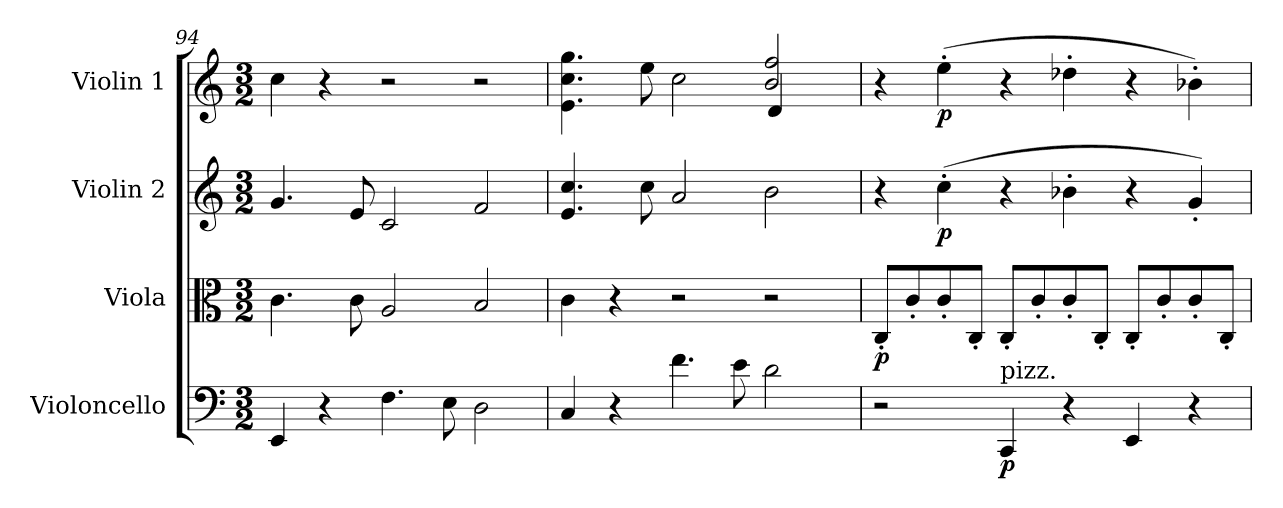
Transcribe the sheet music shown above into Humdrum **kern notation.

**kern	**dynam	**kern	**dynam	**kern	**dynam	**kern	**dynam
*part4	*part4	*part3	*part3	*part2	*part2	*part1	*part1
*staff4	*staff4	*staff3	*staff3	*staff2	*staff2	*staff1	*staff1
*I"Violoncello	*	*I"Viola	*	*I"Violin 2	*	*I"Violin 1	*
*I'Vc	*	*I'Vla	*	*I'Vln	*	*I'Vln	*
*clefF4	*	*clefC3	*	*clefG2	*	*clefG2	*
*k[]	*	*k[]	*	*k[]	*	*k[]	*
*M3/2	*	*M3/2	*	*M3/2	*	*M3/2	*
=94	=94	=94	=94	=94	=94	=94	=94
4EE/	.	4.c\	.	4.g/	.	4cc\	.
4r	.	.	.	.	.	4r	.
.	.	8c\	.	8e/	.	.	.
4.F\	.	2A/	.	2c/	.	2r	.
8E\	.	.	.	.	.	.	.
2D\	.	2B/	.	2f/	.	2r	.
=95	=95	=95	=95	=95	=95	=95	=95
*	*	*	*	*	*	*^	*
4C/	.	4c\	.	4.e/ 4.cc/	.	4.e\ 4.cc\ 4.gg\	2ryy	.
4r	.	4r	.	.	.	.	.	.
.	.	.	.	8cc\	.	8ee\	.	.
4.f\	.	2r	.	2a/	.	2cc\	2ryy	.
8e\	.	.	.	.	.	.	.	.
2d\	.	2r	.	2b\	.	2b/ 2ff/	4d/	.
.	.	.	.	.	.	.	4ryy	.
!!LO:LB:g=z
=96	=96	=96	=96	=96	=96	=96	=96	=96
!	!	!	!LO:DY:b	!	!	!	!	!
*	*	*	*	*	*	*v	*v	*
2r	.	8C'/L	p	4r	.	4r	.
.	.	8c'/	.	.	.	.	.
!	!	!	!	!	!LO:DY:b	!	!LO:DY:b
.	.	8c'/	.	(4cc'\	p	(4ee'\	p
.	.	8C'/J	.	.	.	.	.
!LO:TX:a:t=pizz.	!	!	!	!	!	!	!
!	!LO:DY:b	!	!	!	!	!	!
4CC/	p	8C'/L	.	4r	.	4r	.
.	.	8c'/	.	.	.	.	.
4r	.	8c'/	.	4b-X'\	.	4dd-X'\	.
.	.	8C'/J	.	.	.	.	.
4EE/	.	8C'/L	.	4r	.	4r	.
.	.	8c'/	.	.	.	.	.
4r	.	8c'/	.	4g'/)	.	4b-X'\)	.
.	.	8C'/J	.	.	.	.	.
=	=	=	=	=	=	=	=
*-	*-	*-	*-	*-	*-	*-	*-
